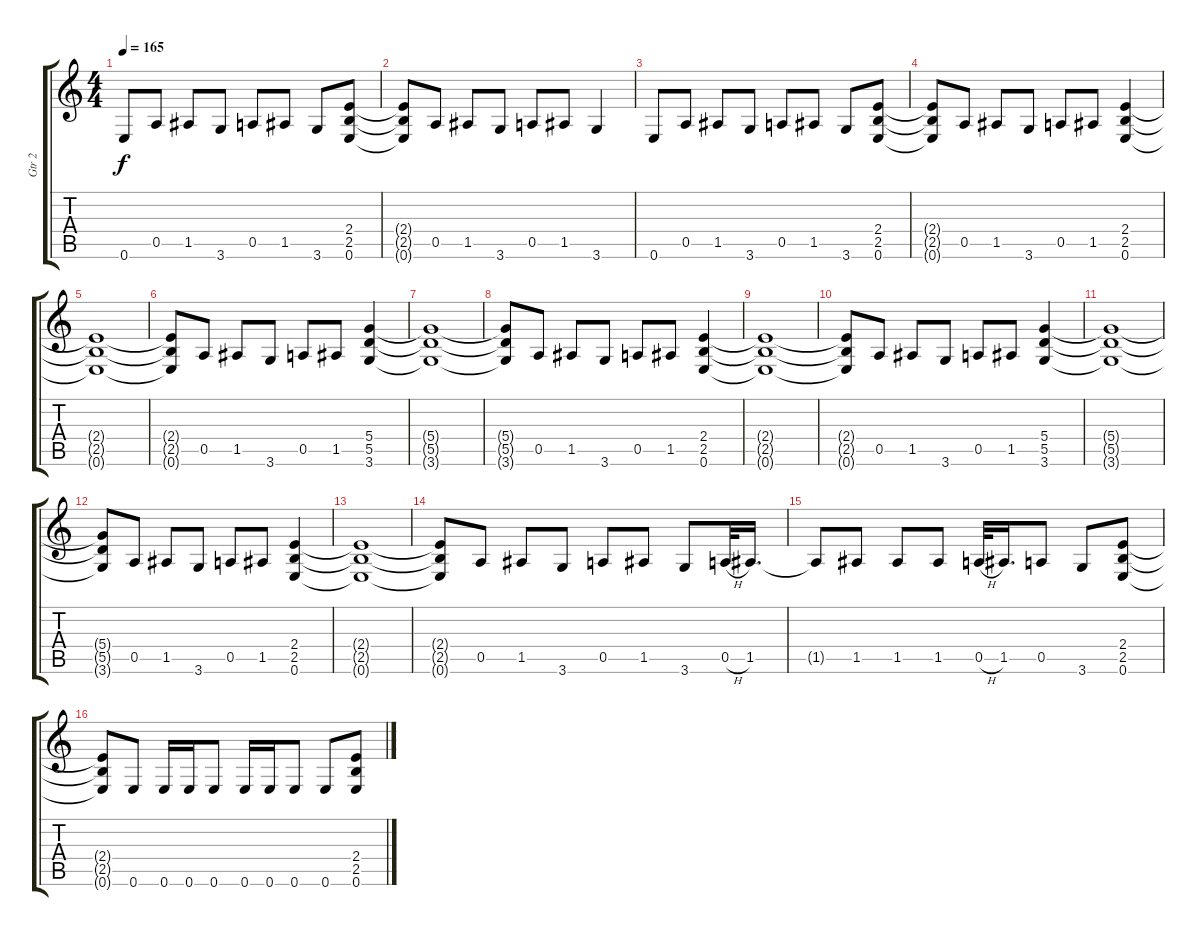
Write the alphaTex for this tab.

\track ("Gtr 2" "Gtr 2") {instrument distortionguitar}
\staff {score tabs}
\tuning (E4 B3 G3 D3 A2 E2) {hide}
\ts (4 4)
\tempo 165
\clef g2
\ks c
0.6.8{dy f} 0.5.8 1.5.8 3.6.8 0.5.8 1.5.8 3.6.8 (2.4 2.5 0.6).8 |
(2.4{t} 2.5{t} 0.6{t}).8 0.5.8 1.5.8 3.6.8 0.5.8 1.5.8 3.6.4 |
0.6.8 0.5.8 1.5.8 3.6.8 0.5.8 1.5.8 3.6.8 (2.4 2.5 0.6).8 |
(2.4{t} 2.5{t} 0.6{t}).8 0.5.8 1.5.8 3.6.8 0.5.8 1.5.8 (2.4 2.5 0.6).4 |
(2.4{t} 2.5{t} 0.6{t}).1 |
(2.4{t} 2.5{t} 0.6{t}).8 0.5.8 1.5.8 3.6.8 0.5.8 1.5.8 (5.4 5.5 3.6).4 |
(5.4{t} 5.5{t} 3.6{t}).1 |
(5.4{t} 5.5{t} 3.6{t}).8 0.5.8 1.5.8 3.6.8 0.5.8 1.5.8 (2.4 2.5 0.6).4 |
(2.4{t} 2.5{t} 0.6{t}).1 |
(2.4{t} 2.5{t} 0.6{t}).8 0.5.8 1.5.8 3.6.8 0.5.8 1.5.8 (5.4 5.5 3.6).4 |
(5.4{t} 5.5{t} 3.6{t}).1 |
(5.4{t} 5.5{t} 3.6{t}).8 0.5.8 1.5.8 3.6.8 0.5.8 1.5.8 (2.4 2.5 0.6).4 |
(2.4{t} 2.5{t} 0.6{t}).1 |
(2.4{t} 2.5{t} 0.6{t}).8 0.5.8 1.5.8 3.6.8 0.5.8 1.5.8 3.6.8 0.5{h}.32 1.5.16{d} |
1.5{t}.8 1.5.8 1.5.8 1.5.8 0.5{h}.32 1.5.16{d} 0.5.8 3.6.8 (2.4 2.5 0.6).8 |
(2.4{t} 2.5{t} 0.6{t}).8 0.6.8 0.6.16 0.6.16 0.6.8 0.6.16 0.6.16 0.6.8 0.6.8 (2.4 2.5 0.6).8
